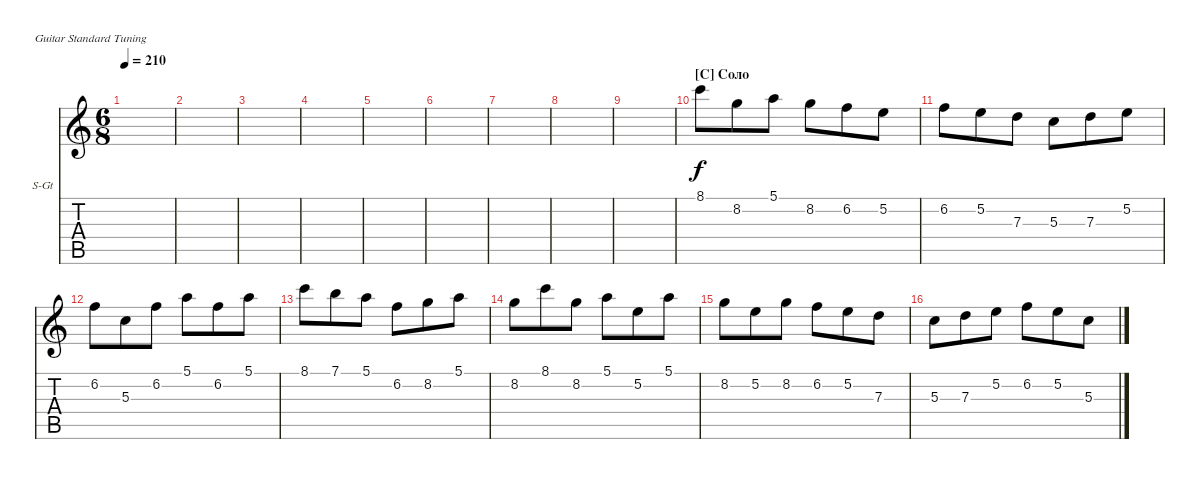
\defaultSystemsLayout 4
\bracketExtendMode nobrackets
\firstSystemTrackNameOrientation horizontal
\otherSystemsTrackNameOrientation horizontal
\track ("Соло Гитара" "S-Gt") {instrument acousticguitarsteel}
\staff {score tabs}
\tuning (E4 B3 G3 D3 A2 E2)
\ts (6 8)
\tempo 210
\clef g2
\ks c
|
|
|
|
|
|
|
|
|
\section ("C" "Соло")
8.1.8 8.2.8 5.1.8 8.2.8 6.2.8 5.2.8 |
6.2.8 5.2.8 7.3.8 5.3.8 7.3.8 5.2.8 |
6.2.8 5.3.8 6.2.8 5.1.8 6.2.8 5.1.8 |
8.1.8 7.1.8 5.1.8 6.2.8 8.2.8 5.1.8 |
8.2.8 8.1.8 8.2.8 5.1.8 5.2.8 5.1.8 |
8.2.8 5.2.8 8.2.8 6.2.8 5.2.8 7.3.8 |
5.3.8 7.3.8 5.2.8 6.2.8 5.2.8 5.3.8
